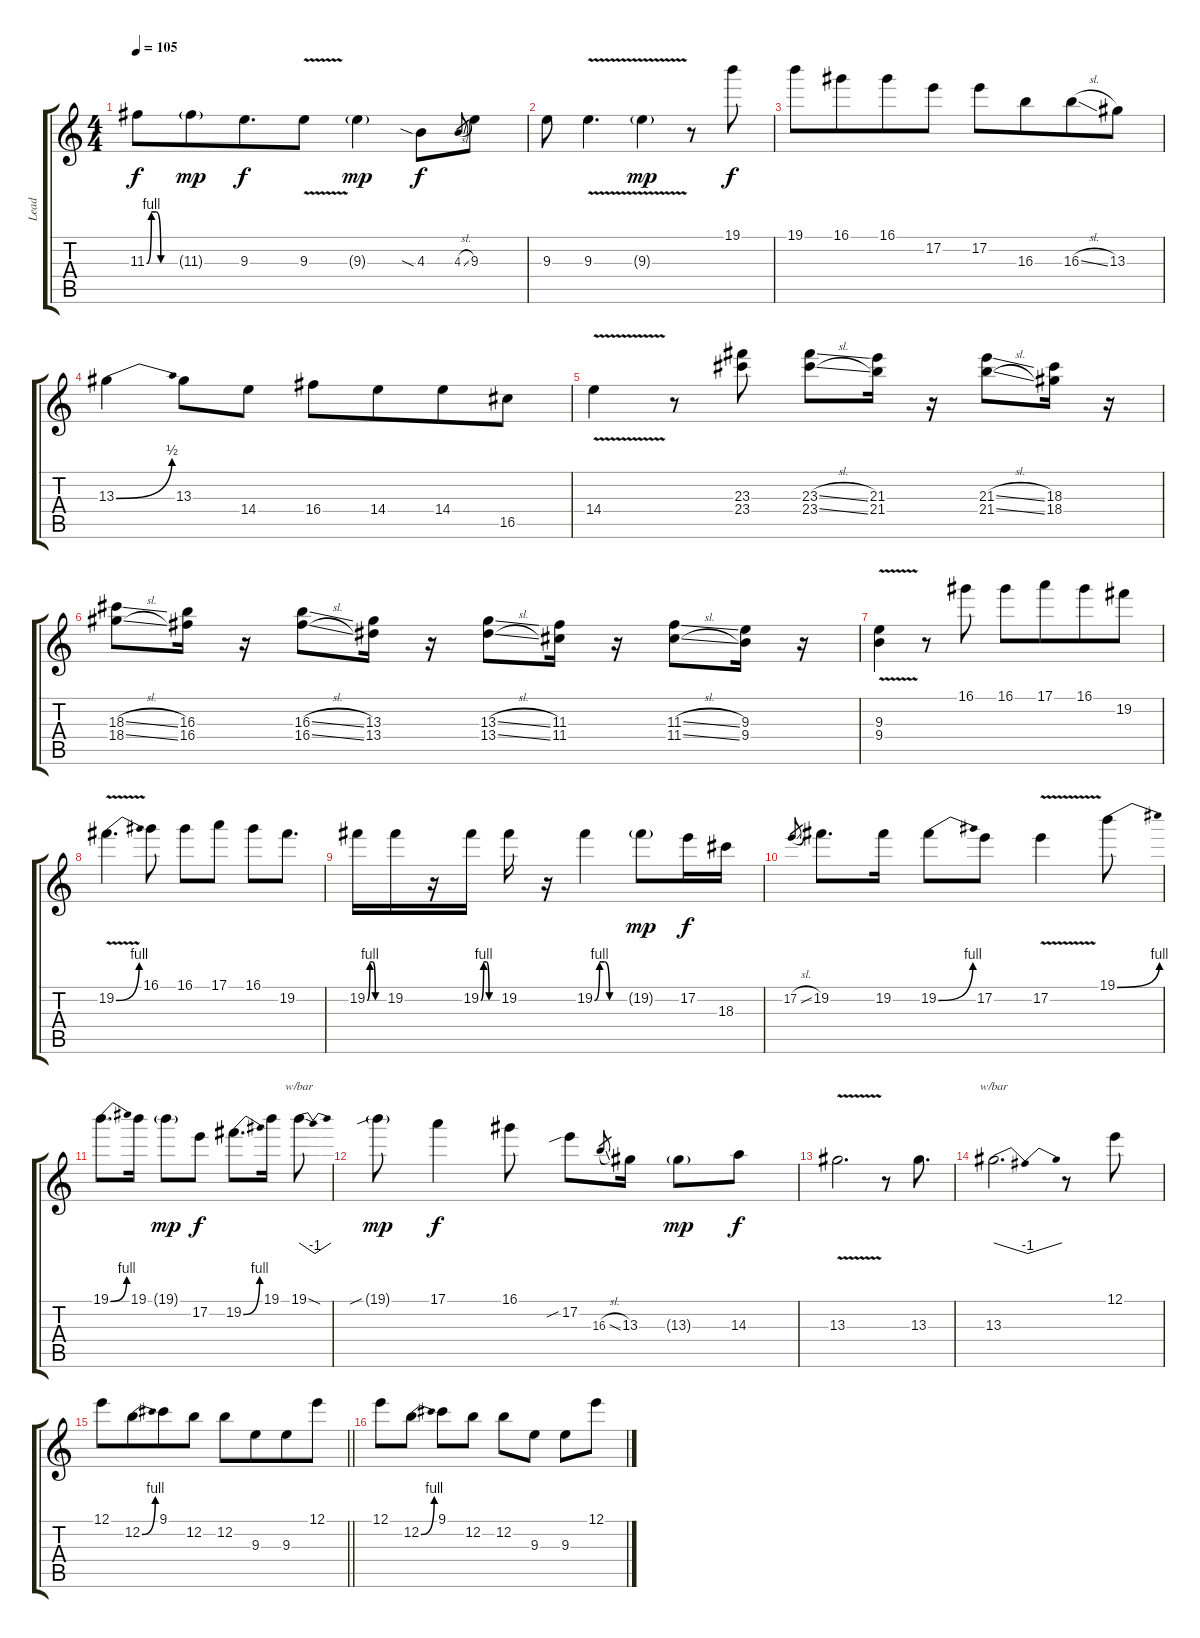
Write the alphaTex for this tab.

\track ("Lead" "Lead") {instrument distortionguitar}
\staff {score tabs}
\tuning (E4 B3 G3 D3 A2 E2) {hide}
\ts (4 4)
\tempo 105
\clef g2
\ks c
11.3{be (custom 0 0 10 4 20 4 30 0 60 0)}.8{dy f} 11.3{g}.8{dy mp beam merge} 9.3.8{d dy f} 9.3{v}.8 9.3{g}.4{dy mp} 4.3{sia}.8{dy f} 4.3{sl}.8{gr} 9.3.8 |
9.3.8 9.3{v}.4{d} 9.3{v g}.4{dy mp} r.8 19.1.8{dy f} |
19.1.8 16.1.8{beam merge} 16.1.8 17.2.8 17.2.8 16.3.8{beam merge} 16.3{sl}.8 13.3.8 |
13.3{be (bend 0 0 60 2)}.4 13.3.8 14.4.8 16.4.8 14.4.8{beam merge} 14.4.8 16.5.8 |
14.4{v}.4 r.8 (23.3 23.4).8 (23.3{sl} 23.4{sl}).8 (21.3 21.4).16 r.16 (21.3{sl} 21.4{sl}).8 (18.3 18.4).16 r.16 |
(18.3{sl} 18.4{sl}).8 (16.3 16.4).16 r.16 (16.3{sl} 16.4{sl}).8 (13.3 13.4).16 r.16 (13.3{sl} 13.4{sl}).8 (11.3 11.4).16 r.16 (11.3{sl} 11.4{sl}).8 (9.3 9.4).16 r.16 |
(9.3 9.4{v}).4 r.8 16.1.8 16.1.8 17.1.8{beam merge} 16.1.8 19.2.8 |
19.2{be (bend 0 0 60 4) v}.4{d} 16.1.8 16.1.8 17.1.8 16.1.8 19.2.8{d} |
19.2{be (custom 0 0 10 4 20 4 30 0 60 0)}.16 19.2.16 r.16 19.2{be (custom 0 0 10 4 20 4 30 0 60 0)}.16 19.2.16 r.16 19.2{be (custom 0 0 10 4 20 4 30 0 60 0)}.4 19.2{g}.8{dy mp beam merge} 17.2.16{dy f beam merge} 18.3.16 |
17.2{sl}.8{gr} 19.2.8{d} 19.2.16 19.2{be (bend 0 0 60 4)}.8 17.2.8 17.2{v}.4 19.1{be (bend 0 0 60 4)}.8 |
19.1{be (bend 0 0 60 4)}.8{d} 19.1.16 19.1{g}.8{dy mp} 17.2.8{dy f} 19.2{be (bend 0 0 60 4)}.8{d} 19.1.16 19.1{sod}.8{tbe (dip default 0 0 30 -4 60 0)} |
19.1{sib g}.8{dy mp} 17.1.4{dy f} 16.1.8 17.2{sib}.8 16.3{sl}.8{gr} 13.3.16{beam split} 13.3{g}.8{dy mp beam merge} 14.3.8{dy f} |
13.3{v}.2{d} r.8 13.3.8{d} |
13.3.2{d tbe (dip default 0 0 30 -4 60 0)} r.8 12.1.8 |
\barLineRight lightlight
12.1.8 12.2{be (bend 0 0 60 4)}.8{beam merge} 9.1.8 12.2.8 12.2.8 9.3.8{beam merge} 9.3.8 12.1.8 |
12.1.8 12.2{be (bend 0 0 60 4)}.8 9.1.8 12.2.8 12.2.8 9.3.8 9.3.8 12.1.8
